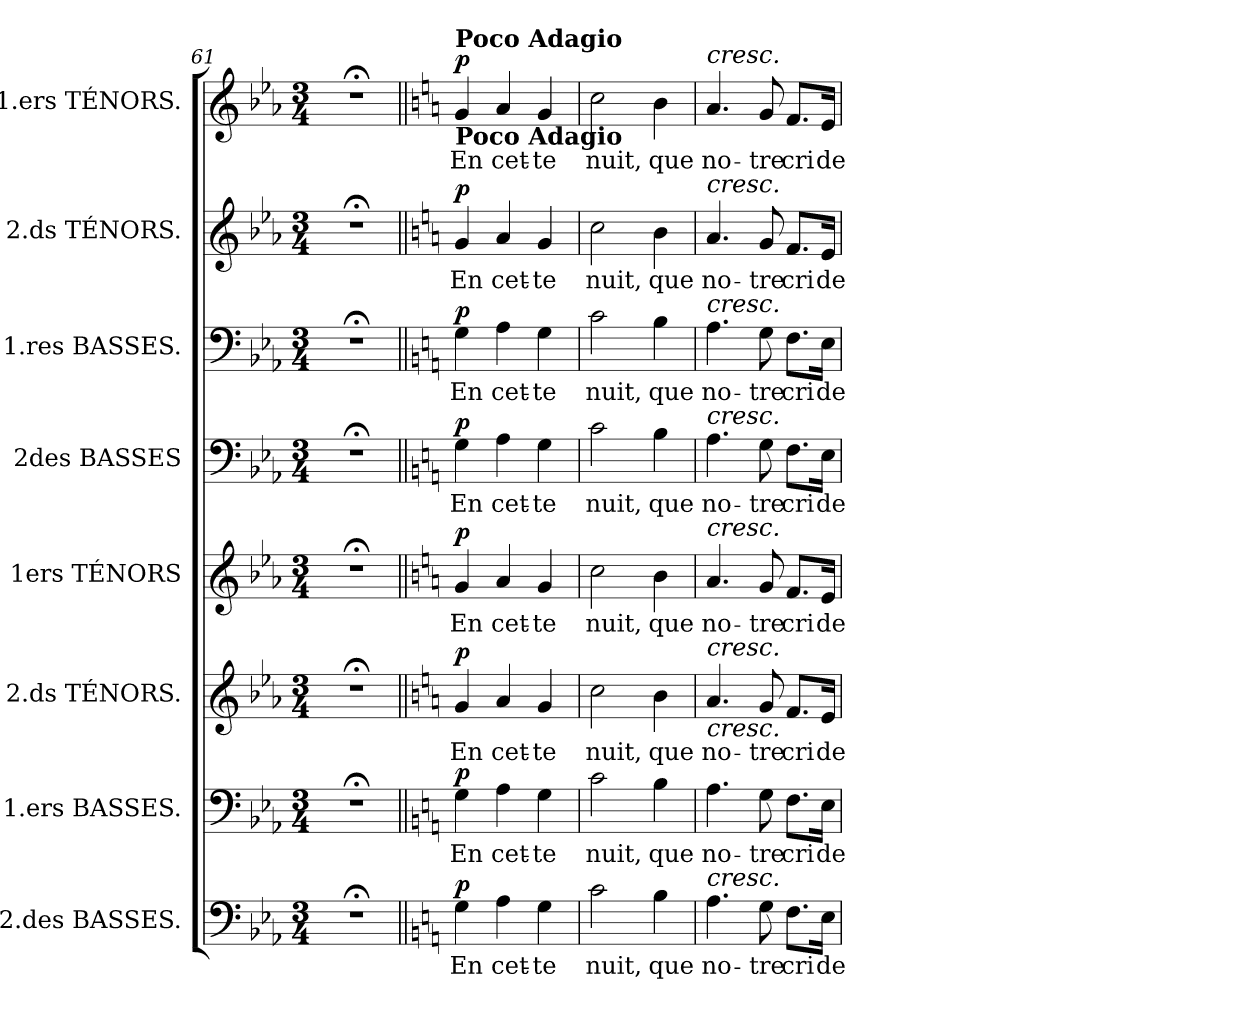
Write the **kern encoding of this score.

**kern	**text	**dynam	**kern	**text	**dynam	**kern	**text	**dynam	**kern	**text	**dynam	**kern	**text	**dynam	**kern	**text	**dynam	**kern	**text	**dynam	**kern	**text	**dynam
*part8	*part8	*part8	*part7	*part7	*part7	*part6	*part6	*part6	*part5	*part5	*part5	*part4	*part4	*part4	*part3	*part3	*part3	*part2	*part2	*part2	*part1	*part1	*part1
*staff8	*staff8	*staff8	*staff7	*staff7	*staff7	*staff6	*staff6	*staff6	*staff5	*staff5	*staff5	*staff4	*staff4	*staff4	*staff3	*staff3	*staff3	*staff2	*staff2	*staff2	*staff1	*staff1	*staff1
*I"2.des BASSES.	*	*	*I"1.ers BASSES.	*	*	*I"2.ds TÉNORS.	*	*	*I"1ers TÉNORS	*	*	*I"2des BASSES	*	*	*I"1.res BASSES.	*	*	*I"2.ds TÉNORS.	*	*	*I"1.ers TÉNORS.	*	*
*clefF4	*	*	*clefF4	*	*	*clefG2	*	*	*clefG2	*	*	*clefF4	*	*	*clefF4	*	*	*clefG2	*	*	*clefG2	*	*
*k[b-e-a-]	*	*	*k[b-e-a-]	*	*	*k[b-e-a-]	*	*	*k[b-e-a-]	*	*	*k[b-e-a-]	*	*	*k[b-e-a-]	*	*	*k[b-e-a-]	*	*	*k[b-e-a-]	*	*
*E-:	*	*	*E-:	*	*	*E-:	*	*	*E-:	*	*	*E-:	*	*	*E-:	*	*	*E-:	*	*	*E-:	*	*
*M3/4	*	*	*M3/4	*	*	*M3/4	*	*	*M3/4	*	*	*M3/4	*	*	*M3/4	*	*	*M3/4	*	*	*M3/4	*	*
=61	=61	=61	=61	=61	=61	=61	=61	=61	=61	=61	=61	=61	=61	=61	=61	=61	=61	=61	=61	=61	=61	=61	=61
!LO:N:vis=1	!	!	!LO:N:vis=1	!	!	!LO:N:vis=1	!	!	!LO:N:vis=1	!	!	!LO:N:vis=1	!	!	!LO:N:vis=1	!	!	!LO:N:vis=1	!	!	!LO:N:vis=1	!	!
2.r;<	.	.	2.r;<	.	.	2.r;<	.	.	2.r;<	.	.	2.r;<	.	.	2.r;<	.	.	2.r;<	.	.	2.r;<	.	.
=62||	=62||	=62||	=62||	=62||	=62||	=62||	=62||	=62||	=62||	=62||	=62||	=62||	=62||	=62||	=62||	=62||	=62||	=62||	=62||	=62||	=62||	=62||	=62||
*k[]	*	*	*k[]	*	*	*k[]	*	*	*k[]	*	*	*k[]	*	*	*k[]	*	*	*k[]	*	*	*k[]	*	*
*C:	*	*	*C:	*	*	*C:	*	*	*C:	*	*	*C:	*	*	*C:	*	*	*C:	*	*	*C:	*	*
!	!LO:LY:b	!	!	!	!	!	!	!	!	!	!	!	!	!	!	!	!	!	!	!	!	!	!
!	!	!	!	!LO:LY:b	!	!	!	!	!	!	!	!	!	!	!	!	!	!	!	!	!	!	!
!	!	!	!	!	!	!	!LO:LY:b	!	!	!	!	!	!	!	!	!	!	!	!	!	!	!	!
!	!	!	!	!	!	!	!	!	!	!LO:LY:b	!	!	!	!	!	!	!	!	!	!	!	!	!
!	!	!	!	!	!	!	!	!	!	!	!	!	!LO:LY:b	!	!	!	!	!	!	!	!	!	!
!	!	!	!	!	!	!	!	!	!	!	!	!	!	!	!	!LO:LY:b	!	!	!	!	!	!	!
!	!	!	!	!	!	!	!	!	!	!	!	!	!	!	!	!	!	!	!LO:LY:b	!	!	!	!
!	!	!	!	!	!	!	!	!	!	!	!	!	!	!	!	!	!	!	!	!	!LO:TX:a:B:t=Poco Adagio	!	!
!	!	!	!	!	!	!	!	!	!	!	!	!	!	!	!	!	!	!	!	!	!LO:TX:b:B:t=Poco Adagio	!	!
!	!	!LO:DY:b	!	!	!LO:DY:b	!	!	!LO:DY:a	!	!	!LO:DY:a	!	!	!LO:DY:b	!	!	!LO:DY:b	!	!	!LO:DY:a	!	!LO:LY:b	!LO:DY:a
4G\	En	p	4G\	En	p	4g/	En	p	4g/	En	p	4G\	En	p	4G\	En	p	4g/	En	p	4g/	En	p
!	!LO:LY:b	!	!	!	!	!	!	!	!	!	!	!	!	!	!	!	!	!	!	!	!	!	!
!	!	!	!	!LO:LY:b	!	!	!	!	!	!	!	!	!	!	!	!	!	!	!	!	!	!	!
!	!	!	!	!	!	!	!LO:LY:b	!	!	!	!	!	!	!	!	!	!	!	!	!	!	!	!
!	!	!	!	!	!	!	!	!	!	!LO:LY:b	!	!	!	!	!	!	!	!	!	!	!	!	!
!	!	!	!	!	!	!	!	!	!	!	!	!	!LO:LY:b	!	!	!	!	!	!	!	!	!	!
!	!	!	!	!	!	!	!	!	!	!	!	!	!	!	!	!LO:LY:b	!	!	!	!	!	!	!
!	!	!	!	!	!	!	!	!	!	!	!	!	!	!	!	!	!	!	!LO:LY:b	!	!	!	!
!	!	!	!	!	!	!	!	!	!	!	!	!	!	!	!	!	!	!	!	!	!	!LO:LY:b	!
4A\	cet-	.	4A\	cet-	.	4a/	cet-	.	4a/	cet-	.	4A\	cet-	.	4A\	cet-	.	4a/	cet-	.	4a/	cet-	.
!	!LO:LY:b	!	!	!	!	!	!	!	!	!	!	!	!	!	!	!	!	!	!	!	!	!	!
!	!	!	!	!LO:LY:b	!	!	!	!	!	!	!	!	!	!	!	!	!	!	!	!	!	!	!
!	!	!	!	!	!	!	!LO:LY:b	!	!	!	!	!	!	!	!	!	!	!	!	!	!	!	!
!	!	!	!	!	!	!	!	!	!	!LO:LY:b	!	!	!	!	!	!	!	!	!	!	!	!	!
!	!	!	!	!	!	!	!	!	!	!	!	!	!LO:LY:b	!	!	!	!	!	!	!	!	!	!
!	!	!	!	!	!	!	!	!	!	!	!	!	!	!	!	!LO:LY:b	!	!	!	!	!	!	!
!	!	!	!	!	!	!	!	!	!	!	!	!	!	!	!	!	!	!	!LO:LY:b	!	!	!	!
!	!	!	!	!	!	!	!	!	!	!	!	!	!	!	!	!	!	!	!	!	!	!LO:LY:b	!
4G\	-te	.	4G\	-te	.	4g/	-te	.	4g/	-te	.	4G\	-te	.	4G\	-te	.	4g/	-te	.	4g/	-te	.
=63	=63	=63	=63	=63	=63	=63	=63	=63	=63	=63	=63	=63	=63	=63	=63	=63	=63	=63	=63	=63	=63	=63	=63
!	!LO:LY:b	!	!	!	!	!	!	!	!	!	!	!	!	!	!	!	!	!	!	!	!	!	!
!	!	!	!	!LO:LY:b	!	!	!	!	!	!	!	!	!	!	!	!	!	!	!	!	!	!	!
!	!	!	!	!	!	!	!LO:LY:b	!	!	!	!	!	!	!	!	!	!	!	!	!	!	!	!
!	!	!	!	!	!	!	!	!	!	!LO:LY:b	!	!	!	!	!	!	!	!	!	!	!	!	!
!	!	!	!	!	!	!	!	!	!	!	!	!	!LO:LY:b	!	!	!	!	!	!	!	!	!	!
!	!	!	!	!	!	!	!	!	!	!	!	!	!	!	!	!LO:LY:b	!	!	!	!	!	!	!
!	!	!	!	!	!	!	!	!	!	!	!	!	!	!	!	!	!	!	!LO:LY:b	!	!	!	!
!	!	!	!	!	!	!	!	!	!	!	!	!	!	!	!	!	!	!	!	!	!	!LO:LY:b	!
2c\	nuit,	.	2c\	nuit,	.	2cc\	nuit,	.	2cc\	nuit,	.	2c\	nuit,	.	2c\	nuit,	.	2cc\	nuit,	.	2cc\	nuit,	.
!	!LO:LY:b	!	!	!	!	!	!	!	!	!	!	!	!	!	!	!	!	!	!	!	!	!	!
!	!	!	!	!LO:LY:b	!	!	!	!	!	!	!	!	!	!	!	!	!	!	!	!	!	!	!
!	!	!	!	!	!	!	!LO:LY:b	!	!	!	!	!	!	!	!	!	!	!	!	!	!	!	!
!	!	!	!	!	!	!	!	!	!	!LO:LY:b	!	!	!	!	!	!	!	!	!	!	!	!	!
!	!	!	!	!	!	!	!	!	!	!	!	!	!LO:LY:b	!	!	!	!	!	!	!	!	!	!
!	!	!	!	!	!	!	!	!	!	!	!	!	!	!	!	!LO:LY:b	!	!	!	!	!	!	!
!	!	!	!	!	!	!	!	!	!	!	!	!	!	!	!	!	!	!	!LO:LY:b	!	!	!	!
!	!	!	!	!	!	!	!	!	!	!	!	!	!	!	!	!	!	!	!	!	!	!LO:LY:b	!
4B\	que	.	4B\	que	.	4b\	que	.	4b\	que	.	4B\	que	.	4B\	que	.	4b\	que	.	4b\	que	.
=64	=64	=64	=64	=64	=64	=64	=64	=64	=64	=64	=64	=64	=64	=64	=64	=64	=64	=64	=64	=64	=64	=64	=64
!	!LO:LY:b	!	!	!	!	!	!	!	!	!	!	!	!	!	!	!	!	!	!	!	!	!	!
!	!	!	!	!LO:LY:b	!	!	!	!	!	!	!	!	!	!	!	!	!	!	!	!	!	!	!
!	!	!	!	!	!	!	!LO:LY:b	!	!	!	!	!	!	!	!	!	!	!	!	!	!	!	!
!	!	!	!	!	!	!	!	!	!	!LO:LY:b	!	!	!	!	!	!	!	!	!	!	!	!	!
!	!	!	!	!	!	!	!	!	!	!	!	!	!LO:LY:b	!	!	!	!	!	!	!	!	!	!
!	!	!	!	!	!	!	!	!	!	!	!	!	!	!	!	!LO:LY:b	!	!	!	!	!	!	!
!	!	!	!	!	!	!	!	!	!	!	!	!	!	!	!	!	!	!	!LO:LY:b	!	!	!	!
!	!	!	!	!	!	!	!	!	!	!	!	!	!	!	!	!	!	!	!	!	!LO:TX:a:i:t=cresc.	!	!
!	!	!	!	!	!	!	!	!	!	!	!	!	!	!	!	!	!	!LO:TX:a:i:t=cresc.	!	!	!	!	!
!	!	!	!	!	!	!	!	!	!	!	!	!	!	!	!LO:TX:a:i:t=cresc.	!	!	!	!	!	!	!	!
!	!	!	!	!	!	!	!	!	!	!	!	!LO:TX:a:i:t=cresc.	!	!	!	!	!	!	!	!	!	!	!
!	!	!	!	!	!	!	!	!	!LO:TX:a:i:t=cresc.	!	!	!	!	!	!	!	!	!	!	!	!	!	!
!	!	!	!	!	!	!LO:TX:b:i:t=cresc.	!	!	!	!	!	!	!	!	!	!	!	!	!	!	!	!	!
!	!	!	!	!	!	!LO:TX:a:i:t=cresc.	!	!	!	!	!	!	!	!	!	!	!	!	!	!	!	!	!
!LO:TX:a:i:t=cresc.	!	!	!	!	!	!	!	!	!	!	!	!	!	!	!	!	!	!	!	!	!	!	!
!	!	!	!	!	!	!	!	!	!	!	!	!	!	!	!	!	!	!	!	!	!	!LO:LY:b	!
4.A\	no-	.	4.A\	no-	.	4.a/	no-	.	4.a/	no-	.	4.A\	no-	.	4.A\	no-	.	4.a/	no-	.	4.a/	no-	.
!	!LO:LY:b	!	!	!	!	!	!	!	!	!	!	!	!	!	!	!	!	!	!	!	!	!	!
!	!	!	!	!LO:LY:b	!	!	!	!	!	!	!	!	!	!	!	!	!	!	!	!	!	!	!
!	!	!	!	!	!	!	!LO:LY:b	!	!	!	!	!	!	!	!	!	!	!	!	!	!	!	!
!	!	!	!	!	!	!	!	!	!	!LO:LY:b	!	!	!	!	!	!	!	!	!	!	!	!	!
!	!	!	!	!	!	!	!	!	!	!	!	!	!LO:LY:b	!	!	!	!	!	!	!	!	!	!
!	!	!	!	!	!	!	!	!	!	!	!	!	!	!	!	!LO:LY:b	!	!	!	!	!	!	!
!	!	!	!	!	!	!	!	!	!	!	!	!	!	!	!	!	!	!	!LO:LY:b	!	!	!	!
!	!	!	!	!	!	!	!	!	!	!	!	!	!	!	!	!	!	!	!	!	!	!LO:LY:b	!
8G\	-tre	.	8G\	-tre	.	8g/	-tre	.	8g/	-tre	.	8G\	-tre	.	8G\	-tre	.	8g/	-tre	.	8g/	-tre	.
!	!LO:LY:b	!	!	!	!	!	!	!	!	!	!	!	!	!	!	!	!	!	!	!	!	!	!
!	!	!	!	!LO:LY:b	!	!	!	!	!	!	!	!	!	!	!	!	!	!	!	!	!	!	!
!	!	!	!	!	!	!	!LO:LY:b	!	!	!	!	!	!	!	!	!	!	!	!	!	!	!	!
!	!	!	!	!	!	!	!	!	!	!LO:LY:b	!	!	!	!	!	!	!	!	!	!	!	!	!
!	!	!	!	!	!	!	!	!	!	!	!	!	!LO:LY:b	!	!	!	!	!	!	!	!	!	!
!	!	!	!	!	!	!	!	!	!	!	!	!	!	!	!	!LO:LY:b	!	!	!	!	!	!	!
!	!	!	!	!	!	!	!	!	!	!	!	!	!	!	!	!	!	!	!LO:LY:b	!	!	!	!
!	!	!	!	!	!	!	!	!	!	!	!	!	!	!	!	!	!	!	!	!	!	!LO:LY:b	!
8.F\L	cri	.	8.F\L	cri	.	8.f/L	cri	.	8.f/L	cri	.	8.F\L	cri	.	8.F\L	cri	.	8.f/L	cri	.	8.f/L	cri	.
!	!LO:LY:b	!	!	!	!	!	!	!	!	!	!	!	!	!	!	!	!	!	!	!	!	!	!
!	!	!	!	!LO:LY:b	!	!	!	!	!	!	!	!	!	!	!	!	!	!	!	!	!	!	!
!	!	!	!	!	!	!	!LO:LY:b	!	!	!	!	!	!	!	!	!	!	!	!	!	!	!	!
!	!	!	!	!	!	!	!	!	!	!LO:LY:b	!	!	!	!	!	!	!	!	!	!	!	!	!
!	!	!	!	!	!	!	!	!	!	!	!	!	!LO:LY:b	!	!	!	!	!	!	!	!	!	!
!	!	!	!	!	!	!	!	!	!	!	!	!	!	!	!	!LO:LY:b	!	!	!	!	!	!	!
!	!	!	!	!	!	!	!	!	!	!	!	!	!	!	!	!	!	!	!LO:LY:b	!	!	!	!
!	!	!	!	!	!	!	!	!	!	!	!	!	!	!	!	!	!	!	!	!	!	!LO:LY:b	!
16E\Jk	de	.	16E\Jk	de	.	16e/Jk	de	.	16e/Jk	de	.	16E\Jk	de	.	16E\Jk	de	.	16e/Jk	de	.	16e/Jk	de	.
=	=	=	=	=	=	=	=	=	=	=	=	=	=	=	=	=	=	=	=	=	=	=	=
*-	*-	*-	*-	*-	*-	*-	*-	*-	*-	*-	*-	*-	*-	*-	*-	*-	*-	*-	*-	*-	*-	*-	*-
